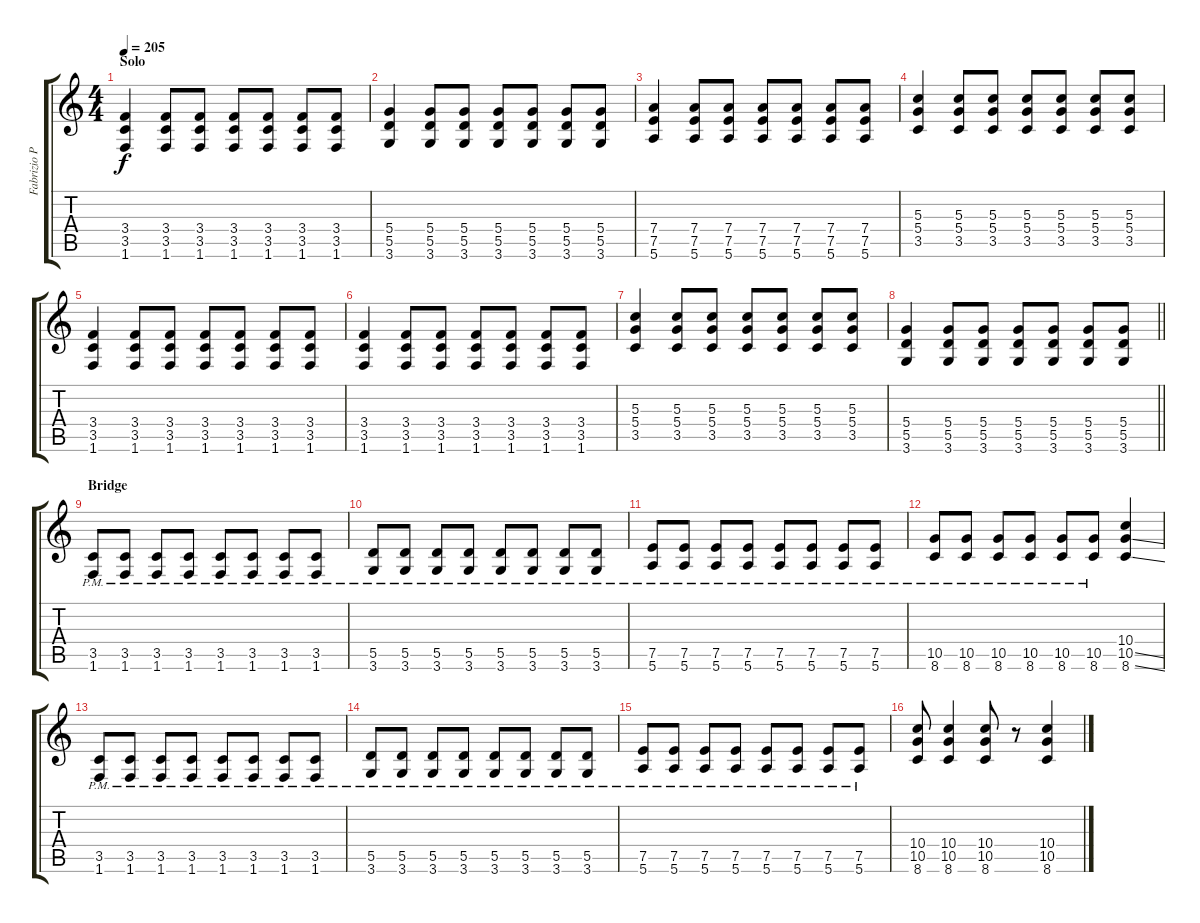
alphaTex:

\track ("Fabrizio Panebarco" "Fabrizio P") {instrument distortionguitar}
\staff {score tabs}
\tuning (E4 B3 G3 D3 A2 E2) {hide}
\ts (4 4)
\section ("" "Solo")
\tempo 205
\clef g2
\ks c
(3.4 3.5 1.6).4{dy f} (3.4 3.5 1.6).8 (3.4 3.5 1.6).8 (3.4 3.5 1.6).8 (3.4 3.5 1.6).8 (3.4 3.5 1.6).8 (3.4 3.5 1.6).8 |
(5.4 5.5 3.6).4 (5.4 5.5 3.6).8 (5.4 5.5 3.6).8 (5.4 5.5 3.6).8 (5.4 5.5 3.6).8 (5.4 5.5 3.6).8 (5.4 5.5 3.6).8 |
(7.4 7.5 5.6).4 (7.4 7.5 5.6).8 (7.4 7.5 5.6).8 (7.4 7.5 5.6).8 (7.4 7.5 5.6).8 (7.4 7.5 5.6).8 (7.4 7.5 5.6).8 |
(5.3 5.4 3.5).4 (5.3 5.4 3.5).8 (5.3 5.4 3.5).8 (5.3 5.4 3.5).8 (5.3 5.4 3.5).8 (5.3 5.4 3.5).8 (5.3 5.4 3.5).8 |
(3.4 3.5 1.6).4 (3.4 3.5 1.6).8 (3.4 3.5 1.6).8 (3.4 3.5 1.6).8 (3.4 3.5 1.6).8 (3.4 3.5 1.6).8 (3.4 3.5 1.6).8 |
(3.4 3.5 1.6).4 (3.4 3.5 1.6).8 (3.4 3.5 1.6).8 (3.4 3.5 1.6).8 (3.4 3.5 1.6).8 (3.4 3.5 1.6).8 (3.4 3.5 1.6).8 |
(5.3 5.4 3.5).4 (5.3 5.4 3.5).8 (5.3 5.4 3.5).8 (5.3 5.4 3.5).8 (5.3 5.4 3.5).8 (5.3 5.4 3.5).8 (5.3 5.4 3.5).8 |
\barLineRight lightlight
(5.4 5.5 3.6).4 (5.4 5.5 3.6).8 (5.4 5.5 3.6).8 (5.4 5.5 3.6).8 (5.4 5.5 3.6).8 (5.4 5.5 3.6).8 (5.4 5.5 3.6).8 |
\section ("" "Bridge")
(3.5{pm} 1.6{pm}).8 (3.5{pm} 1.6{pm}).8 (3.5{pm} 1.6{pm}).8 (3.5{pm} 1.6{pm}).8 (3.5{pm} 1.6{pm}).8 (3.5{pm} 1.6{pm}).8 (3.5{pm} 1.6{pm}).8 (3.5{pm} 1.6{pm}).8 |
(5.5{pm} 3.6{pm}).8 (5.5{pm} 3.6{pm}).8 (5.5{pm} 3.6{pm}).8 (5.5{pm} 3.6{pm}).8 (5.5{pm} 3.6{pm}).8 (5.5{pm} 3.6{pm}).8 (5.5{pm} 3.6{pm}).8 (5.5{pm} 3.6{pm}).8 |
(7.5{pm} 5.6{pm}).8 (7.5{pm} 5.6{pm}).8 (7.5{pm} 5.6{pm}).8 (7.5{pm} 5.6{pm}).8 (7.5{pm} 5.6{pm}).8 (7.5{pm} 5.6{pm}).8 (7.5{pm} 5.6{pm}).8 (7.5{pm} 5.6{pm}).8 |
(10.5{pm} 8.6{pm}).8 (10.5{pm} 8.6{pm}).8 (10.5{pm} 8.6{pm}).8 (10.5{pm} 8.6{pm}).8 (10.5{pm} 8.6{pm}).8 (10.5{pm} 8.6{pm}).8 (10.4 10.5{ss} 8.6{ss}).4 |
(3.5{pm} 1.6{pm}).8 (3.5{pm} 1.6{pm}).8 (3.5{pm} 1.6{pm}).8 (3.5{pm} 1.6{pm}).8 (3.5{pm} 1.6{pm}).8 (3.5{pm} 1.6{pm}).8 (3.5{pm} 1.6{pm}).8 (3.5{pm} 1.6{pm}).8 |
(5.5{pm} 3.6{pm}).8 (5.5{pm} 3.6{pm}).8 (5.5{pm} 3.6{pm}).8 (5.5{pm} 3.6{pm}).8 (5.5{pm} 3.6{pm}).8 (5.5{pm} 3.6{pm}).8 (5.5{pm} 3.6{pm}).8 (5.5{pm} 3.6{pm}).8 |
(7.5{pm} 5.6{pm}).8 (7.5{pm} 5.6{pm}).8 (7.5{pm} 5.6{pm}).8 (7.5{pm} 5.6{pm}).8 (7.5{pm} 5.6{pm}).8 (7.5{pm} 5.6{pm}).8 (7.5{pm} 5.6{pm}).8 (7.5{pm} 5.6{pm}).8 |
(10.4 10.5 8.6).8 (10.4 10.5 8.6).4 (10.4 10.5 8.6).8 r.8 (10.4 10.5 8.6).4
